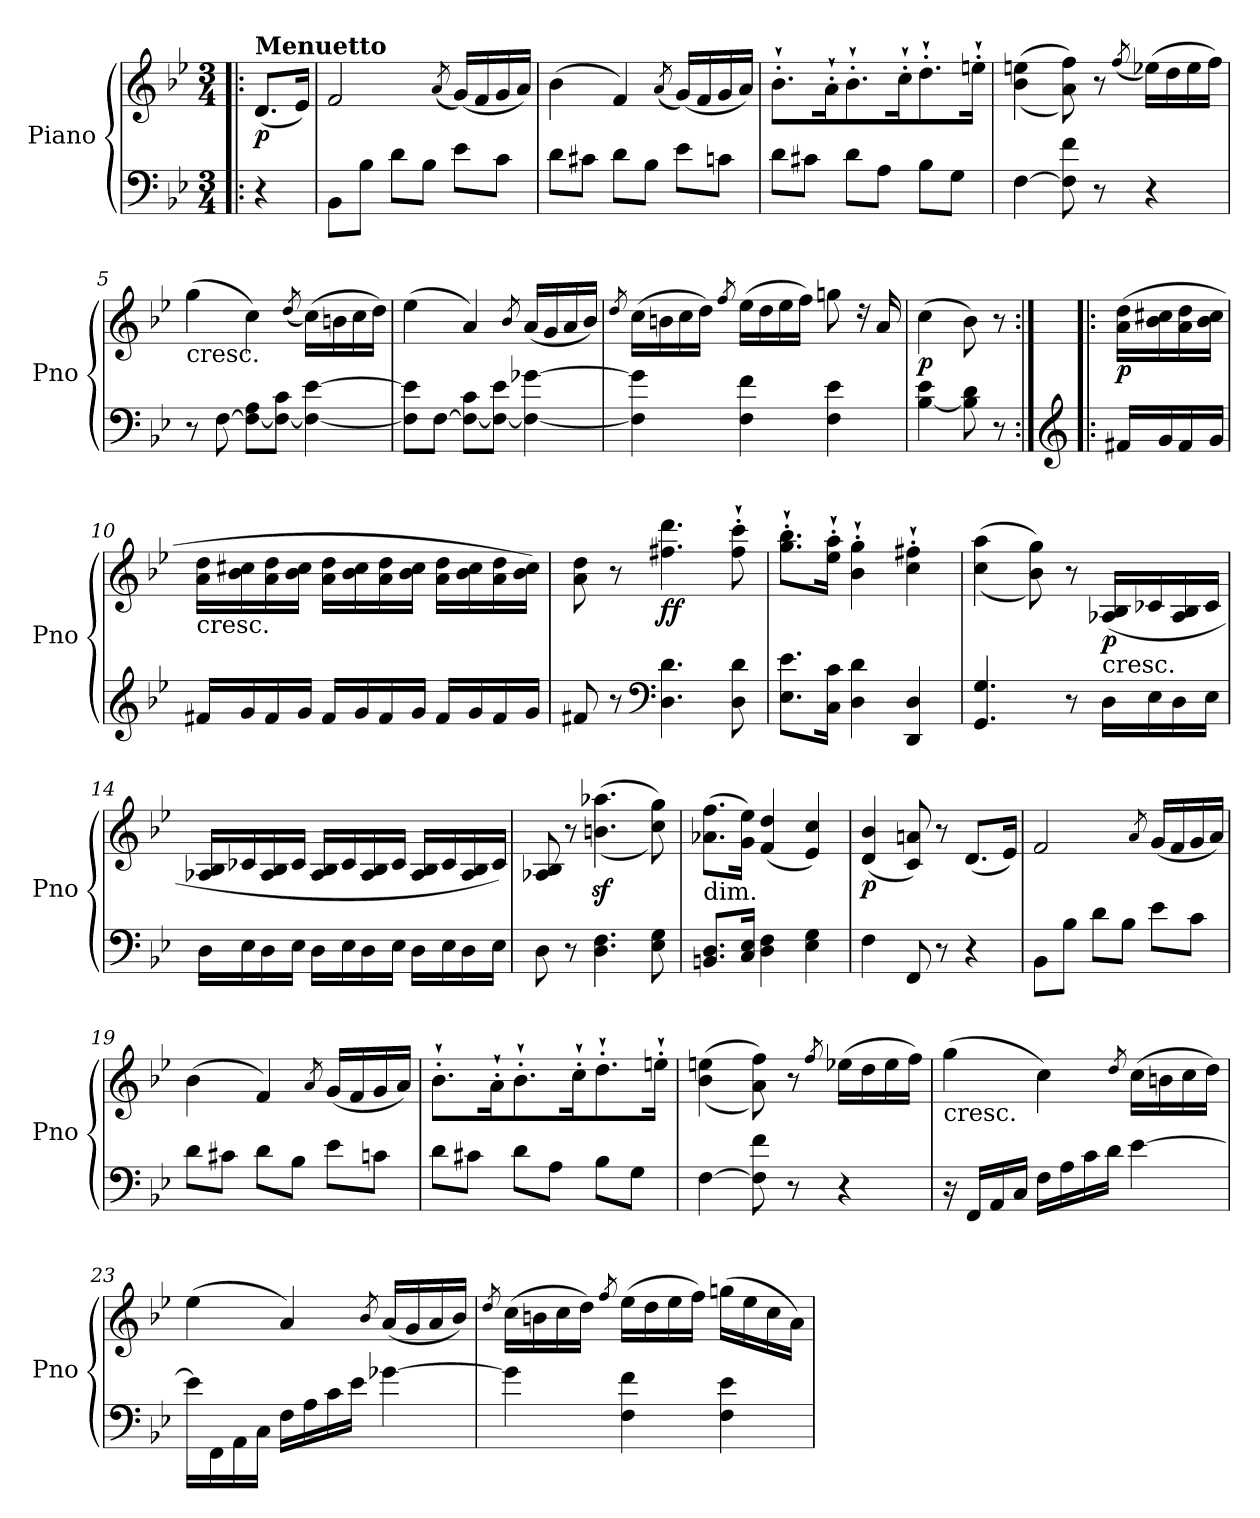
**kern	**kern	**dynam
*part1	*part1	*part1
*staff2	*staff1	*staff1/2
*I"Piano	*	*
*I'Pno	*	*
*clefF4	*clefG2	*
*k[b-e-]	*k[b-e-]	*
*B-:	*B-:	*
*M3/4	*M3/4	*
=!|:	=!|:	=!|:
!	!LO:TX:a:B:t=Menuetto	!
!	!	!LO:DY:b
4r	(<8.d/L	p
.	16e-/Jk)	.
=1	=1	=1
8BB-\L	2f/	.
8B-\J	.	.
8d\L	.	.
8B-\J	.	.
.	(<8qa/	.
8e-\L	(<16g/LL)	.
.	16f/	.
8c\J	16g/	.
.	16a/JJ)	.
=2	=2	=2
8d\L	(>4b-\	.
8c#X\J	.	.
8d\L	4f/)	.
8B-\J	.	.
.	(<8qa/	.
8e-\L	(<16g/LL)	.
.	16f/	.
8cn\J	16g/	.
.	16a/JJ)	.
=3	=3	=3
8d\L	8.b-'`\L	.
8c#X\J	.	.
.	16a'`\K	.
8d\L	8.b-'`\	.
8A\J	.	.
.	16cc'`\K	.
8B-\L	8.dd'`\	.
8G\J	.	.
.	16een'`\Jk	.
=4	=4	=4
[4F\	(>(>4b-\ 4een\	.
8F\] 8f\	8a\ 8ff\))	.
8r	8r	.
.	(<8qff/	.
4r	(>16ee-X\LL)	.
.	16dd\	.
.	16ee-\	.
.	16ff\JJ)	.
!!LO:LB:g=z
=5	=5	=5
!	!LO:TX:b:t=cresc.	!
8r	(>4gg\	.
[8F\	.	.
8F\_ 8A\L	4cc\)	.
8F\_ 8c\J	.	.
.	(<8qdd/	.
4F\_ [4e-\	(>16cc\LL)	.
.	16bn\	.
.	16cc\	.
.	16dd\JJ)	.
=6	=6	=6
8F\] 8e-\]L	(>4ee-\	.
[8F\J	.	.
8F\_ 8c\L	4a/)	.
8F\_ 8e-\J	.	.
.	8qb-/	.
4F\_ [4g-X\	(<16a/LL	.
.	16g/	.
.	16a/	.
.	16b-/JJ)	.
=7	=7	=7
.	8qdd/	.
4F\] 4g-\]	(>16cc\LL	.
.	16bn\	.
.	16cc\	.
.	16dd\JJ)	.
.	8qff/	.
4F\ 4f\	(>16ee-\LL	.
.	16dd\	.
.	16ee-\	.
.	16ff\JJ)	.
4F\ 4e-\	8ggn\	.
.	16rdd	.
.	16a/	.
=8	=8	=8
!	!	!LO:DY:b
[4B-\ 4e-\	(>4cc\	p
8B-\] 8d\	8b-\)	.
8r	8r	.
!!LO:LB:g=z
=9:|!|:	=9:|!|:	=9:|!|:
*clefG2	*	*
!	!	!LO:DY:b
16f#X/LL	(>16a\ 16dd\LL	p
16g/	16b-\ 16cc#X\	.
16f#/	16a\ 16dd\	.
16g/JJ	16b-\ 16cc#\JJ	.
=10	=10	=10
!	!LO:TX:b:t=cresc.	!
16f#X/LL	16a\ 16dd\LL	.
16g/	16b-\ 16cc#X\	.
16f#/	16a\ 16dd\	.
16g/JJ	16b-\ 16cc#\JJ	.
16f#/LL	16a\ 16dd\LL	.
16g/	16b-\ 16cc#\	.
16f#/	16a\ 16dd\	.
16g/JJ	16b-\ 16cc#\JJ	.
16f#/LL	16a\ 16dd\LL	.
16g/	16b-\ 16cc#\	.
16f#/	16a\ 16dd\	.
16g/JJ	16b-\ 16cc#\JJ)	.
=11	=11	=11
8f#X/	8a\ 8dd\	.
8r	8r	.
*clefF4	*	*
!	!	!LO:DY:b
4.D\ 4.d\	4.ff#X\ 4.ddd\	ff
8D\ 8d\	8ff#\'` 8ccc\'`	.
=12	=12	=12
8.E-\ 8.e-\L	8.gg\'` 8.bb-\'`L	.
16C\ 16c\Jk	16ee-\'` 16aa\'`Jk	.
4D\ 4d\	4b-\'` 4gg\'`	.
4DD/ 4D/	4cc\'` 4ff#X\'`	.
!!LO:LB:g=z
=13	=13	=13
4.GG/ 4.G/	(>(>4cc\ 4aa\	.
.	8b-\ 8gg\))	.
8r	8r	.
!	!LO:TX:b:t=cresc.	!
!	!	!LO:DY:b
16D\LL	(>16A-X/ 16B-/LL	p
16E-\	16c-X/	.
16D\	16A-/ 16B-/	.
16E-\JJ	16c-/JJ	.
=14	=14	=14
16D\LL	16A-X/ 16B-/LL	.
16E-\	16c-X/	.
16D\	16A-/ 16B-/	.
16E-\JJ	16c-/JJ	.
16D\LL	16A-/ 16B-/LL	.
16E-\	16c-/	.
16D\	16A-/ 16B-/	.
16E-\JJ	16c-/JJ	.
16D\LL	16A-/ 16B-/LL	.
16E-\	16c-/	.
16D\	16A-/ 16B-/	.
16E-\JJ	16c-/JJ)	.
=15	=15	=15
8D\	8A-X/ 8B-/	.
8r	8r	.
4.D\ 4.F\	(>(>4.bn\z< 4.aa-X\z<	.
8E-\ 8G\	8cc\ 8gg\))	.
=16	=16	=16
!	!LO:TX:b:t=dim.	!
8.BBn/ 8.D/L	(>8.a-X\ 8.ff\L	.
16C/ 16E-/Jk	16g\ 16ee-\Jk)	.
4D\ 4F\	(<4f/ 4dd/	.
4E-\ 4G\	4e-/ 4cc/)	.
!!LO:LB:g=z
=17	=17	=17
!	!	!LO:DY:b
4F\	(<4d/ 4b-/	p
8FF/	8c/ 8an/)	.
8r	8r	.
4r	(<8.d/L	.
.	16e-/Jk)	.
=18	=18	=18
8BB-\L	2f/	.
8B-\J	.	.
8d\L	.	.
8B-\J	.	.
.	8qa/	.
8e-\L	(<16g/LL	.
.	16f/	.
8c\J	16g/	.
.	16a/JJ)	.
=19	=19	=19
8d\L	(>4b-\	.
8c#X\J	.	.
8d\L	4f/)	.
8B-\J	.	.
.	8qa/	.
8e-\L	(<16g/LL	.
.	16f/	.
8cn\J	16g/	.
.	16a/JJ)	.
=20	=20	=20
8d\L	8.b-'`\L	.
8c#X\J	.	.
.	16a'`\K	.
8d\L	8.b-'`\	.
8A\J	.	.
.	16cc'`\K	.
8B-\L	8.dd'`\	.
8G\J	.	.
.	16een'`\Jk	.
=21	=21	=21
[4F\	(>(>4b-\ 4een\	.
8F\] 8f\	8a\ 8ff\))	.
8r	8r	.
.	8qff/	.
4r	(>16ee-X\LL	.
.	16dd\	.
.	16ee-\	.
.	16ff\JJ)	.
!!LO:PB:g=z
=22	=22	=22
!	!LO:TX:b:t=cresc.	!
16r	(>4gg\	.
16FF/LL	.	.
16AA/	.	.
16C/JJ	.	.
16F\LL	4cc\)	.
16A\	.	.
16c\	.	.
16d\JJ	.	.
.	8qdd/	.
[4e-\	(>16cc\LL	.
.	16bn\	.
.	16cc\	.
.	16dd\JJ)	.
=23	=23	=23
16e-\LL]	(>4ee-\	.
16FF\	.	.
16AA\	.	.
16C\JJ	.	.
16F\LL	4a/)	.
16A\	.	.
16c\	.	.
16e-\JJ	.	.
.	8qb-/	.
[4g-X\	(<16a/LL	.
.	16g/	.
.	16a/	.
.	16b-/JJ)	.
=24	=24	=24
.	8qdd/	.
4g-\]	(>16cc\LL	.
.	16bn\	.
.	16cc\	.
.	16dd\JJ)	.
.	8qff/	.
4F\ 4f\	(>16ee-\LL	.
.	16dd\	.
.	16ee-\	.
.	16ff\JJ)	.
4F\ 4e-\	(>16ggn\LL	.
.	16ee-\	.
.	16cc\	.
.	16a\JJ)	.
=	=	=
*-	*-	*-
